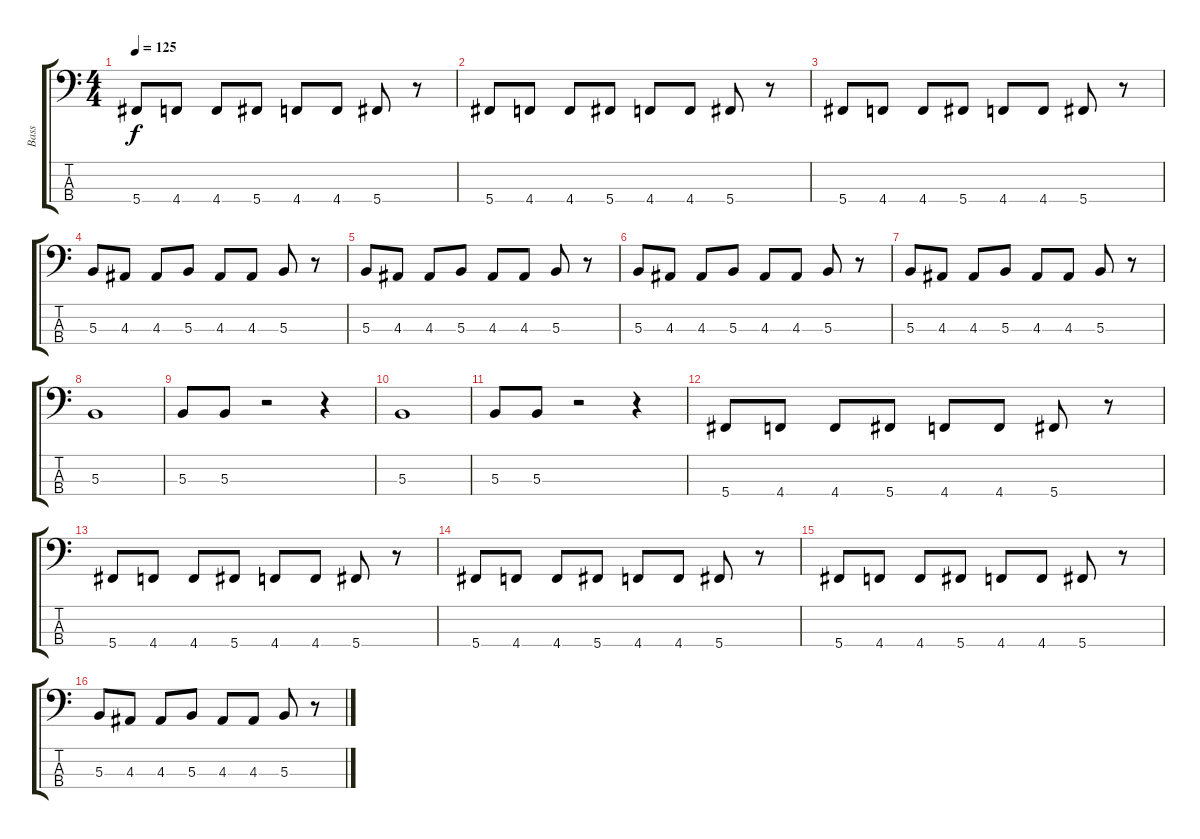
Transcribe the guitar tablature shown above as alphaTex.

\track ("Bass" "Bass") {instrument electricbasspick}
\staff {score tabs}
\tuning (E2 B1 Gb1 Db1) {hide}
\ts (4 4)
\tempo 125
\clef f4
\ks c
5.4.8{dy f} 4.4.8 4.4.8 5.4.8 4.4.8 4.4.8 5.4.8 r.8 |
5.4.8 4.4.8 4.4.8 5.4.8 4.4.8 4.4.8 5.4.8 r.8 |
5.4.8 4.4.8 4.4.8 5.4.8 4.4.8 4.4.8 5.4.8 r.8 |
5.3.8 4.3.8 4.3.8 5.3.8 4.3.8 4.3.8 5.3.8 r.8 |
5.3.8 4.3.8 4.3.8 5.3.8 4.3.8 4.3.8 5.3.8 r.8 |
5.3.8 4.3.8 4.3.8 5.3.8 4.3.8 4.3.8 5.3.8 r.8 |
5.3.8 4.3.8 4.3.8 5.3.8 4.3.8 4.3.8 5.3.8 r.8 |
5.3.1 |
5.3.8 5.3.8 r.2 r.4 |
5.3.1 |
5.3.8 5.3.8 r.2 r.4 |
5.4.8 4.4.8 4.4.8 5.4.8 4.4.8 4.4.8 5.4.8 r.8 |
5.4.8 4.4.8 4.4.8 5.4.8 4.4.8 4.4.8 5.4.8 r.8 |
5.4.8 4.4.8 4.4.8 5.4.8 4.4.8 4.4.8 5.4.8 r.8 |
5.4.8 4.4.8 4.4.8 5.4.8 4.4.8 4.4.8 5.4.8 r.8 |
5.3.8 4.3.8 4.3.8 5.3.8 4.3.8 4.3.8 5.3.8 r.8
